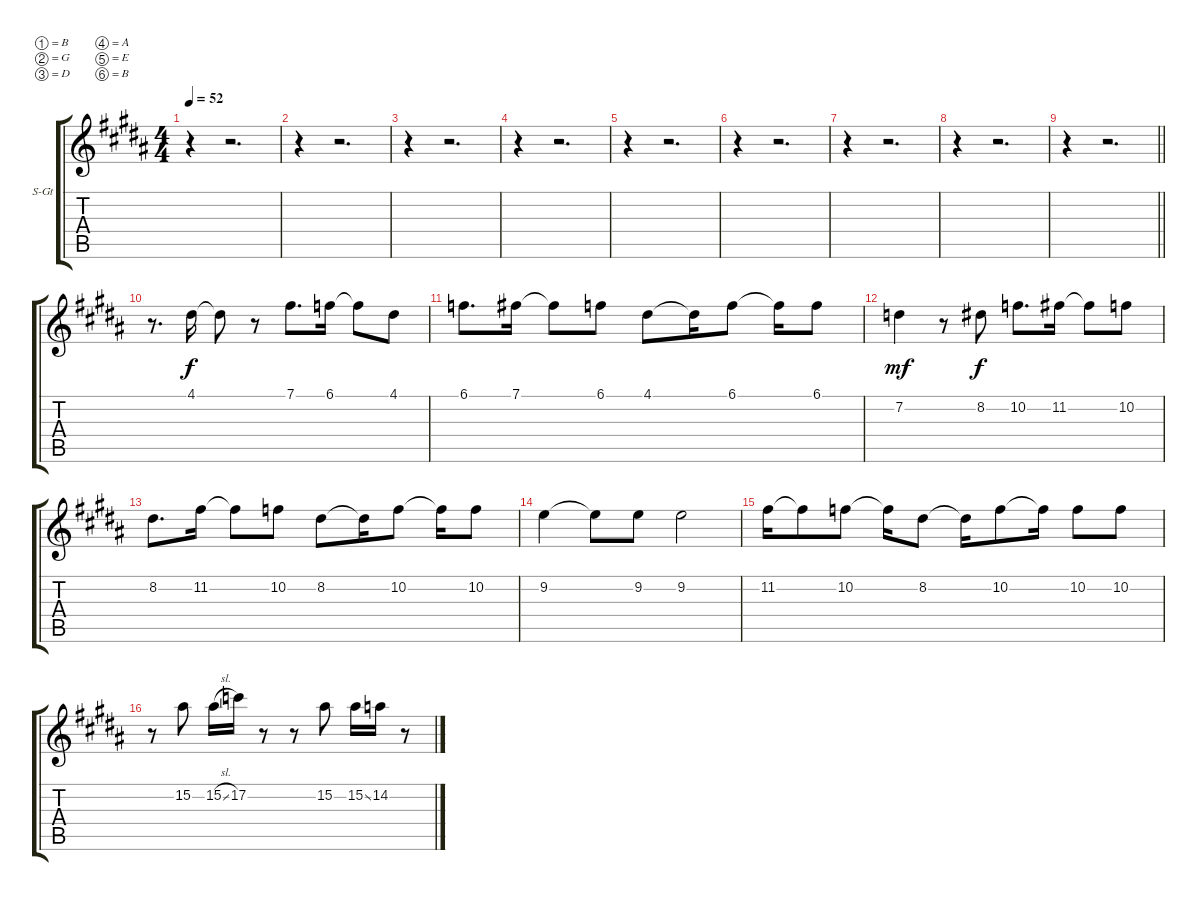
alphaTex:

\bracketExtendMode groupsimilarinstruments
\firstSystemTrackNameOrientation horizontal
\otherSystemsTrackNameOrientation horizontal
\track ("Ghastly Chorus Acoustic Guitar" "S-Gt") {instrument acousticguitarsteel}
\staff {score tabs}
\tuning (B3 G3 D3 A2 E2 B1)
\ts (4 4)
\tempo 52
\clef g2
\scale
0.333333
\ks g#minor
r.4{dy f} r.2{d} |
\scale
0.333333 r.4 r.2{d} |
\scale
0.333333 r.4 r.2{d} |
\scale
0.333333 r.4 r.2{d} |
\scale
0.333333 r.4 r.2{d} |
\scale
0.333333 r.4 r.2{d} |
\scale
0.333333 r.4 r.2{d} |
\scale
0.333333 r.4 r.2{d} |
\scale
0.195604
\barLineRight lightlight
r.4 r.2{d} |
\scale
0.386813 r.8{d} 4.1.16 4.1{t}.8 r.8 7.1.8{d} 6.1.16 6.1{t}.8 4.1.8 |
\scale
0.417582 6.1.8{d} 7.1.16 7.1{t}.8 6.1.8 4.1.8 4.1{t}.16 6.1.8 6.1{t}.16 6.1.8 |
\scale
0.362919 7.2.4{dy mf} r.8 8.2.8{dy f} 10.2.8{d} 11.2.16 11.2{t}.8 10.2.8 |
\scale
0.408284 8.2.8{d} 11.2.16 11.2{t}.8 10.2.8 8.2.8 8.2{t}.16 10.2.8 10.2{t}.16 10.2.8 |
\scale
0.228797 9.2.4 9.2{t}.8 9.2.8 9.2.2 |
\scale
0.272956 11.2.16 11.2{t}.8 10.2.8 10.2{t}.16 8.2.8 8.2{t}.16 10.2.8 10.2{t}.16 10.2.8 10.2.8 |
\scale
0.369811 r.8 15.2.8 15.2{sl}.16 17.2.16 r.8 r.8 15.2.8 15.2{ss}.16 14.2.16 r.8
